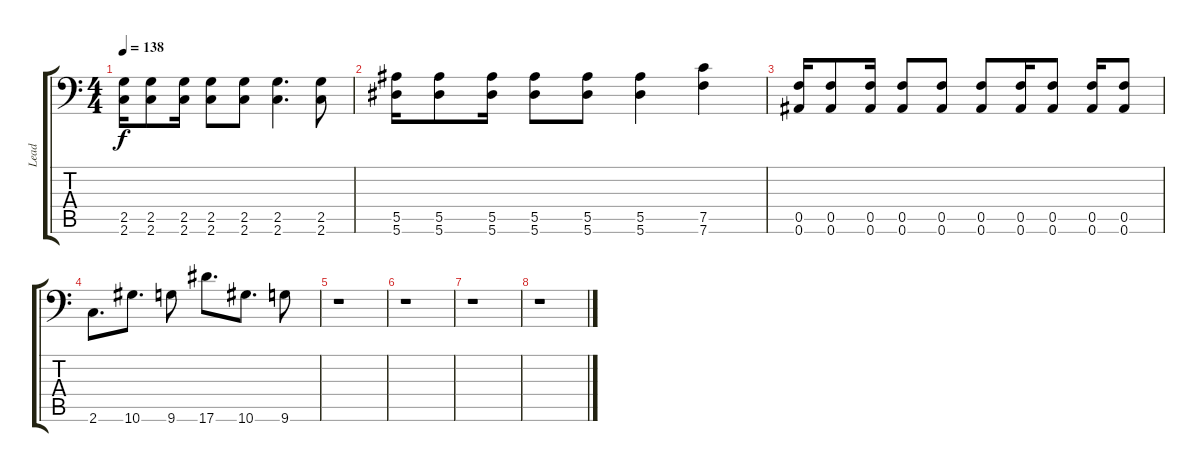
\track ("Lead" "Lead") {instrument distortionguitar}
\staff {score tabs}
\tuning (C4 G3 Eb3 Bb2 F2 Bb1) {hide}
\ts (4 4)
\tempo 138
\clef f4
\ks c
(2.5 2.6).16{dy f} (2.5 2.6).8 (2.5 2.6).16 (2.5 2.6).8 (2.5 2.6).8 (2.5 2.6).4{d} (2.5 2.6).8 |
(5.5 5.6).16 (5.5 5.6).8 (5.5 5.6).16 (5.5 5.6).8 (5.5 5.6).8 (5.5 5.6).4 (7.5 7.6).4 |
(0.5 0.6).16 (0.5 0.6).8 (0.5 0.6).16 (0.5 0.6).8 (0.5 0.6).8 (0.5 0.6).8 (0.5 0.6).16 (0.5 0.6).8 (0.5 0.6).16 (0.5 0.6).8 |
2.6.8{d} 10.6.8{d} 9.6.8 17.6.8{d} 10.6.8{d} 9.6.8 |
r.1 |
r.1 |
r.1 |
r.1
